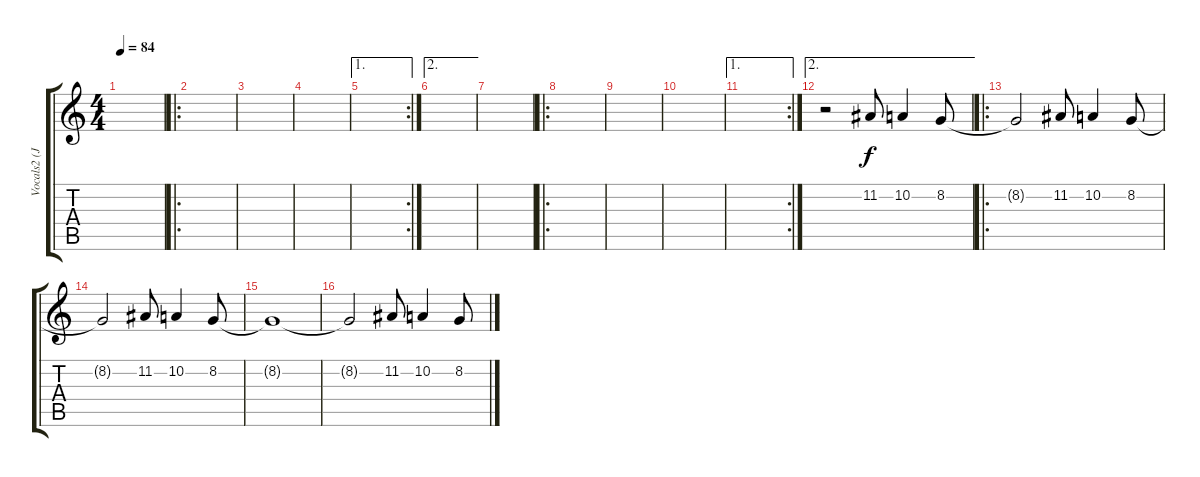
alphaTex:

\track ("Vocals2 (Jonas)" "Vocals2 (J") {instrument piccolo}
\staff {score tabs}
\tuning (E4 B3 G3 D3 A2 E2) {hide}
\ts (4 4)
\tempo 84
\clef g2
\ks c
|
\ro
|
|
|
\ae 1
\rc 2
|
\ae 2
|
|
\ro
|
|
|
\ae 1
\rc 2
|
\ae 2
r.2 11.2.8 10.2.4 8.2.8 |
\ro
8.2{t}.2 11.2.8 10.2.4 8.2.8 |
8.2{t}.2 11.2.8 10.2.4 8.2.8 |
8.2{t}.1 |
8.2{t}.2 11.2.8 10.2.4 8.2.8
